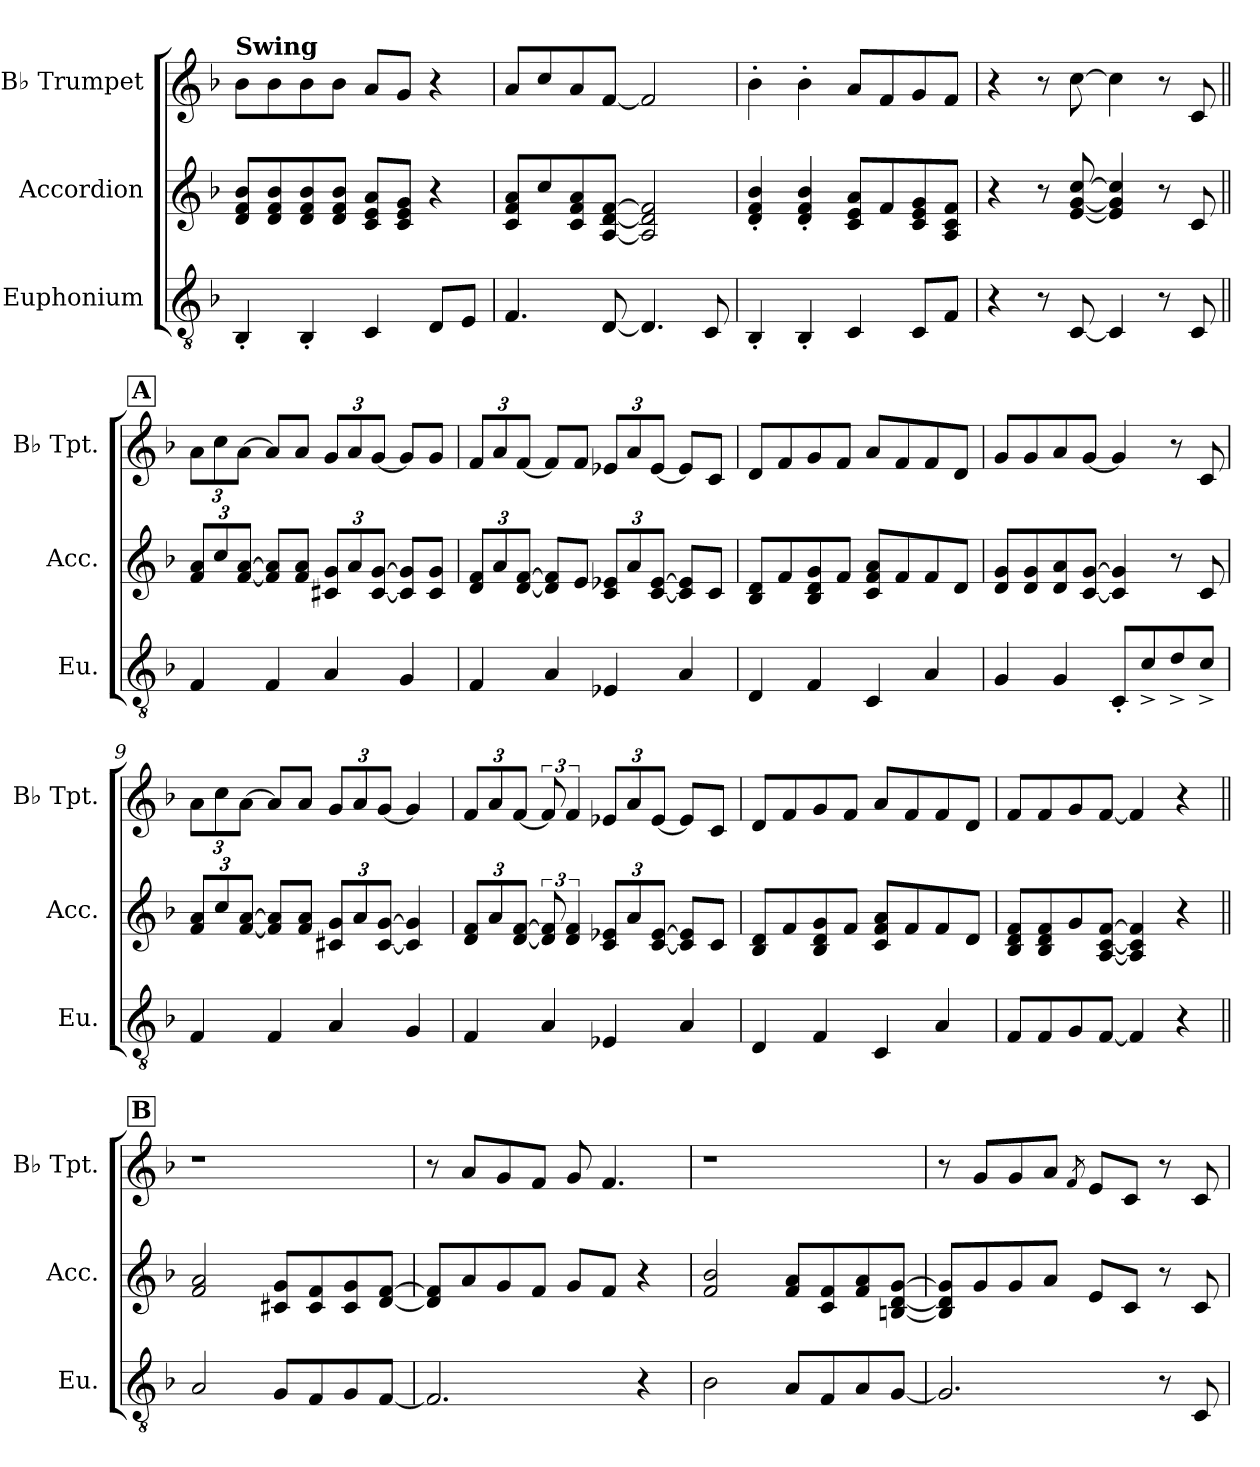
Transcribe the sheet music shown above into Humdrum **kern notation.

**kern	**kern	**kern
*part3	*part2	*part1
*staff3	*staff2	*staff1
*I"Euphonium	*I"Accordion	*I"B♭ Trumpet
*I'Eu.	*I'Acc.	*I'B♭ Tpt.
*clefGv2	*clefG2	*clefG2
*ITrd1c2	*	*ITrd1c2
*k[b-e-a-]	*k[b-]	*k[b-e-a-]
=1	=1	=1
!	!	!LO:TX:B:t=Swing
4AA-'	8d 8f 8b-L	8a-!L
.	8d 8f 8b-	8a-!
4AA-'	8d 8f 8b-	8a-!
.	8d 8f 8b-J	8a-!J
4BB-	8c 8e 8aL	8g!L
.	8c 8e 8gJ	8f!J
8CL	4r	4r
8DJ	.	.
=2	=2	=2
4.E-	8c 8f 8aL	8g!L
.	8cc	8b-!
.	8c 8f 8a	8g!
[8C	[8A [8d [8fJ	[8e-!J
4.C]	2A] 2d] 2f]	2e-!]
8BB-	.	.
=3	=3	=3
4AA-'	4d' 4f' 4b-'	4a-'!
4AA-'	4d' 4f' 4b-'	4a-'!
4BB-	8c 8e 8aL	8g!L
.	8f	8e-!
8BB-L	8c 8e 8g	8f!
8E-J	8A 8c 8fJ	8e-!J
=4	=4	=4
4r	4r	4r
8r	8r	8r
[8BB-	[8e [8g [8cc	[8b-!
4BB-]	4e] 4g] 4cc]	4b-!]
8r	8r	8r
8BB-	8c	8B-
!!LO:REH:place=s1:a:B:fs=14:t=A
=5||	=5||	=5||
*	*Xbrackettup	*Xbrackettup
4E-	12f 12aL	12gL
.	12cc	12b-
.	[12f [12aJ	[12gJ
4E-	8f] 8a]L	8gL]
.	8f 8aJ	8gJ
4G	12c#X 12gL	12fL
.	12a	12g
.	[12c# [12gJ	[12fJ
4F	8c#] 8g]L	8fL]
.	8c# 8gJ	8fJ
=6	=6	=6
4E-	12d 12fL	12e-L
.	12a	12g
.	[12d [12fJ	[12e-J
4G	8d] 8f]L	8e-L]
.	8eJ	8e-J
4D-X	12c 12e-XL	12d-XL
.	12a	12g
.	[12c [12e-J	[12d-J
4G	8c] 8e-]L	8d-L]
.	8cJ	8B-J
=7	=7	=7
4C	8B- 8dL	8cL
.	8f	8e-
4E-	8B- 8d 8g	8f
.	8fJ	8e-J
4BB-	8c 8f 8aL	8gL
.	8f	8e-
4G	8f	8e-
.	8dJ	8cJ
=8	=8	=8
4F	8d 8gL	8fL
.	8d 8g	8f
4F	8d 8a	8g
.	[8c [8gJ	[8fJ
8BB-'L	4c] 4g]	4f]
8B-^	.	.
8c^	8r	8r
8B-^J	8c	8B-
=9	=9	=9
4E-	12f 12aL	12gL
.	12cc	12b-
.	[12f [12aJ	[12gJ
4E-	8f] 8a]L	8gL]
.	8f 8aJ	8gJ
4G	12c#X 12gL	12fL
.	12a	12g
.	[12c# [12gJ	[12fJ
4F	4c#] 4g]	4f]
=10	=10	=10
4E-	12d 12fL	12e-L
.	12a	12g
.	[12d [12fJ	[12e-J
*	*brackettup	*brackettup
4G	12d] 12f]	12e-]
.	6d 6f	6e-
*	*Xbrackettup	*Xbrackettup
4D-X	12c 12e-XL	12d-XL
.	12a	12g
.	[12c [12e-J	[12d-J
4G	8c] 8e-]L	8d-L]
.	8cJ	8B-J
=11	=11	=11
4C	8B- 8dL	8cL
.	8f	8e-
4E-	8B- 8d 8g	8f
.	8fJ	8e-J
4BB-	8c 8f 8aL	8gL
.	8f	8e-
4G	8f	8e-
.	8dJ	8cJ
=12	=12	=12
8E-L	8B- 8d 8fL	8e-L
8E-	8B- 8d 8f	8e-
8F	8g	8f
[8E-J	[8A [8c [8fJ	[8e-J
4E-]	4A] 4c] 4f]	4e-]
4r	4r	4r
!!LO:REH:place=s1:a:B:fs=14:t=B
=13||	=13||	=13||
2G	2f 2a	1r
8FL	8c#X 8gL	.
8E-	8c# 8f	.
8F	8c# 8g	.
[8E-J	[8d [8fJ	.
=14	=14	=14
2.E-]	8d] 8f]L	8r
.	8a	8gL
.	8g	8f
.	8fJ	8e-J
.	8gL	8f
.	8fJ	4.e-
4r	4r	.
=15	=15	=15
2A-	2f 2b-	1r
8GL	8f 8aL	.
8E-	8c 8f	.
8G	8f 8a	.
[8FJ	[8Bn [8d [8gJ	.
=16	=16	=16
2.F]	8B] 8d] 8g]L	8r
.	8g	8fL
.	8g	8f
.	8aJ	8gJ
.	.	8qe-
.	8eL	8dL
.	8cJ	8B-J
8r	8r	8r
8BB-	8c	8B-
=	=	=
*-	*-	*-
